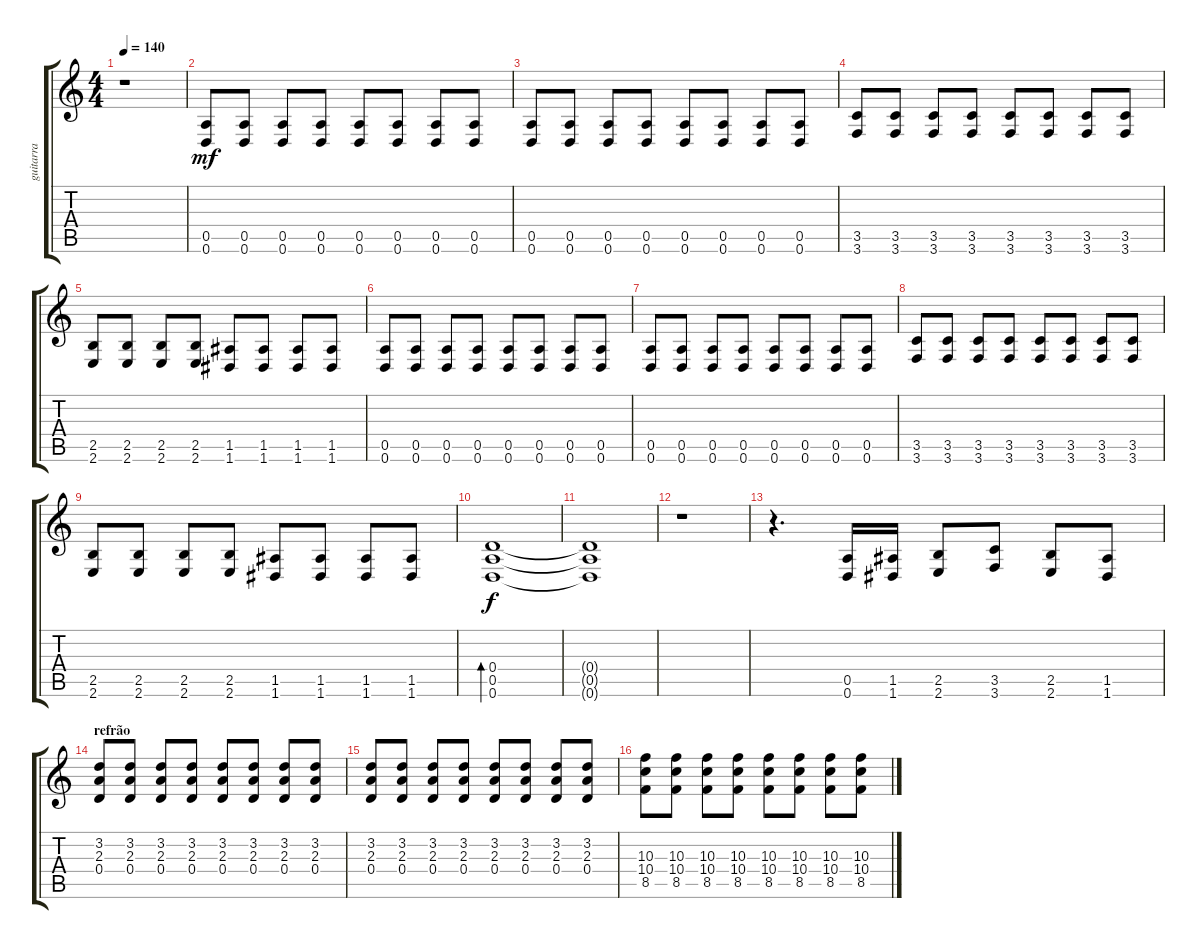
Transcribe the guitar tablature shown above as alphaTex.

\track ("guitarra" "guitarra") {instrument distortionguitar}
\staff {score tabs}
\tuning (E4 B3 G3 D3 A2 D2) {hide}
\ts (4 4)
\tempo 140
\clef g2
\ks c
r.1{dy f} |
(0.5 0.6).8{dy mf} (0.5 0.6).8 (0.5 0.6).8 (0.5 0.6).8 (0.5 0.6).8 (0.5 0.6).8 (0.5 0.6).8 (0.5 0.6).8 |
(0.5 0.6).8 (0.5 0.6).8 (0.5 0.6).8 (0.5 0.6).8 (0.5 0.6).8 (0.5 0.6).8 (0.5 0.6).8 (0.5 0.6).8 |
(3.5 3.6).8 (3.5 3.6).8 (3.5 3.6).8 (3.5 3.6).8 (3.5 3.6).8 (3.5 3.6).8 (3.5 3.6).8 (3.5 3.6).8 |
(2.5 2.6).8 (2.5 2.6).8 (2.5 2.6).8 (2.5 2.6).8 (1.5 1.6).8 (1.5 1.6).8 (1.5 1.6).8 (1.5 1.6).8 |
(0.5 0.6).8 (0.5 0.6).8 (0.5 0.6).8 (0.5 0.6).8 (0.5 0.6).8 (0.5 0.6).8 (0.5 0.6).8 (0.5 0.6).8 |
(0.5 0.6).8 (0.5 0.6).8 (0.5 0.6).8 (0.5 0.6).8 (0.5 0.6).8 (0.5 0.6).8 (0.5 0.6).8 (0.5 0.6).8 |
(3.5 3.6).8 (3.5 3.6).8 (3.5 3.6).8 (3.5 3.6).8 (3.5 3.6).8 (3.5 3.6).8 (3.5 3.6).8 (3.5 3.6).8 |
(2.5 2.6).8 (2.5 2.6).8 (2.5 2.6).8 (2.5 2.6).8 (1.5 1.6).8 (1.5 1.6).8 (1.5 1.6).8 (1.5 1.6).8 |
(0.4 0.5 0.6).1{bd 480 dy f} |
(0.4{t} 0.5{t} 0.6{t}).1 |
r.1 |
r.4{d} (0.5 0.6).16 (1.5 1.6).16 (2.5 2.6).8 (3.5 3.6).8 (2.5 2.6).8 (1.5 1.6).8 |
\section ("" "refrão")
(3.2 2.3 0.4).8 (3.2 2.3 0.4).8 (3.2 2.3 0.4).8 (3.2 2.3 0.4).8 (3.2 2.3 0.4).8 (3.2 2.3 0.4).8 (3.2 2.3 0.4).8 (3.2 2.3 0.4).8 |
(3.2 2.3 0.4).8 (3.2 2.3 0.4).8 (3.2 2.3 0.4).8 (3.2 2.3 0.4).8 (3.2 2.3 0.4).8 (3.2 2.3 0.4).8 (3.2 2.3 0.4).8 (3.2 2.3 0.4).8 |
(10.3 10.4 8.5).8 (10.3 10.4 8.5).8 (10.3 10.4 8.5).8 (10.3 10.4 8.5).8 (10.3 10.4 8.5).8 (10.3 10.4 8.5).8 (10.3 10.4 8.5).8 (10.3 10.4 8.5).8
